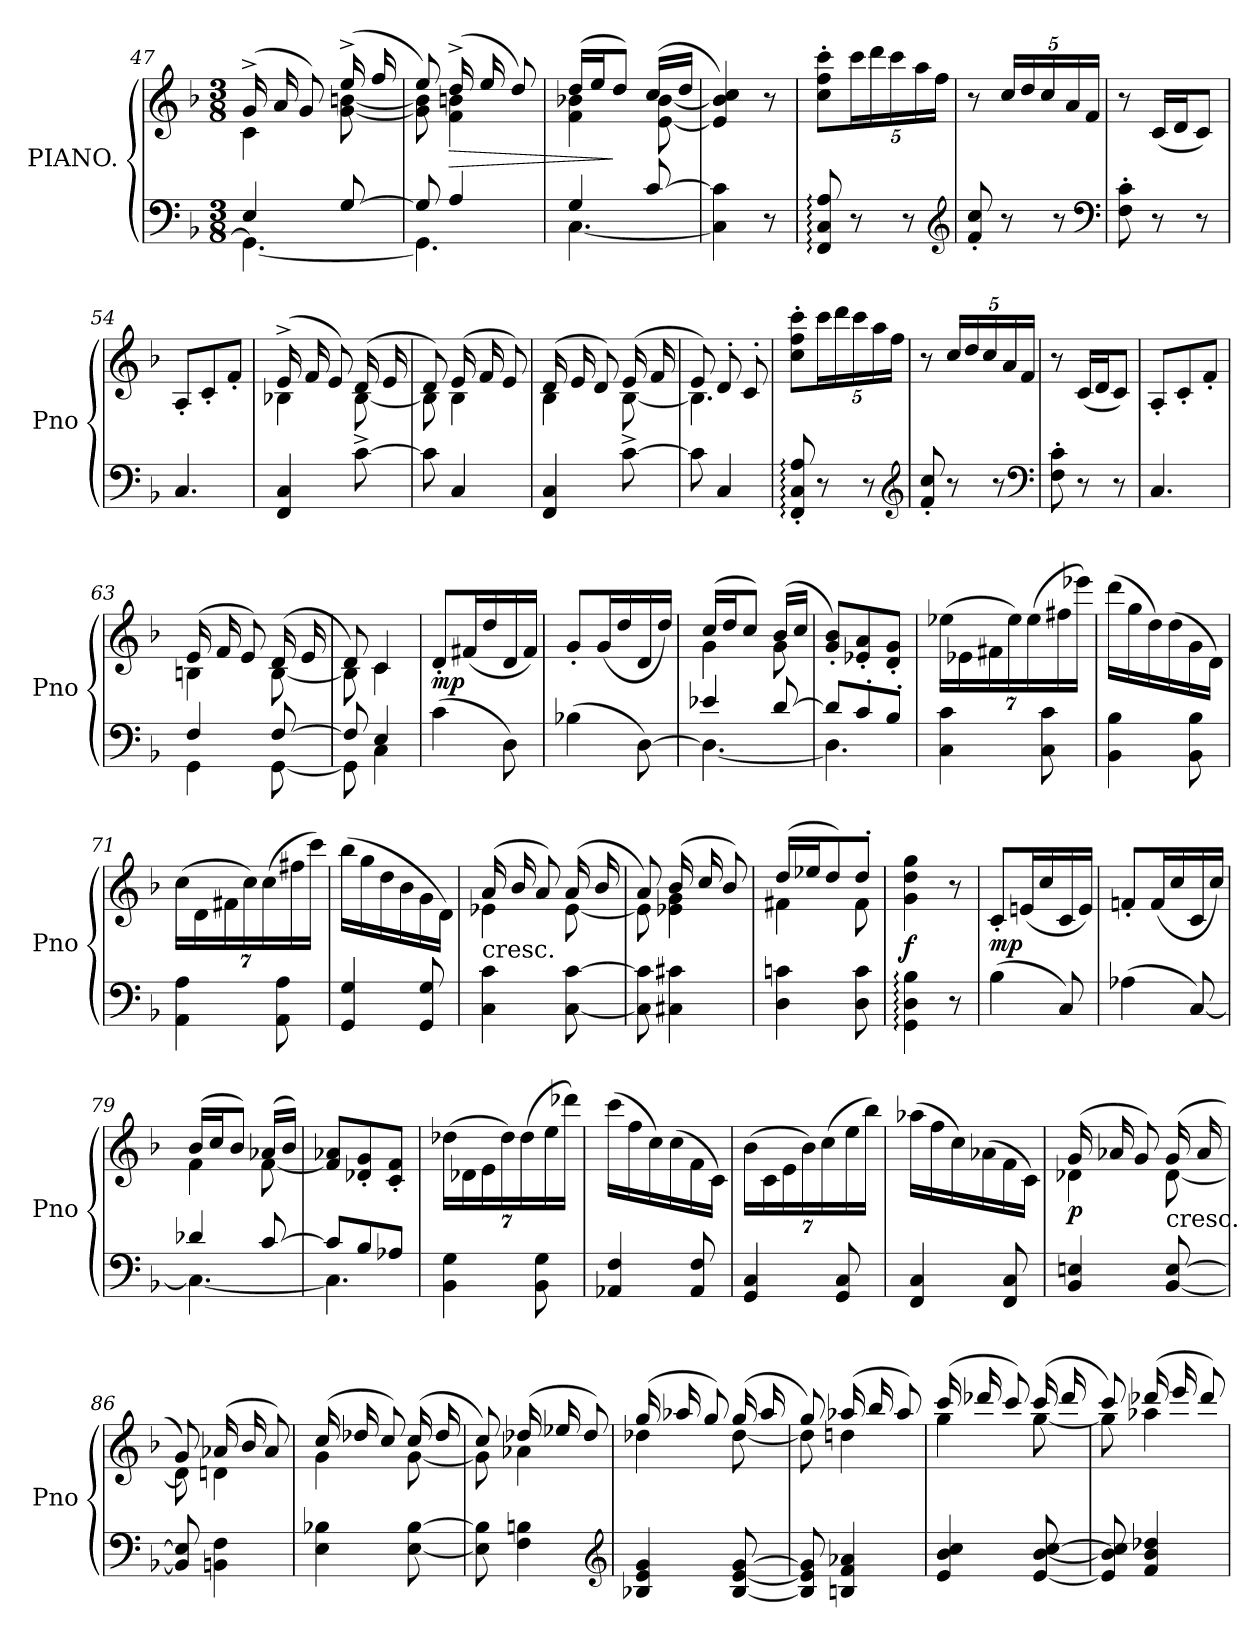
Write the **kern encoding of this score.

**kern	**kern	**dynam
*part1	*part1	*part1
*staff2	*staff1	*staff1/2
*I"PIANO.	*	*
*I'Pno	*	*
*clefF4	*clefG2	*
*k[b-]	*k[b-]	*
*F:	*F:	*
*M3/8	*M3/8	*
=47	=47	=47
*^	*^	*
4E/	4.GG\_	(16g^/	4c\	.
.	.	16a/	.	.
.	.	8g/)	.	.
[8G/	.	(16ee^/	[8g\ [8bn\	.
.	.	16ff/	.	.
=48	=48	=48	=48	=48
8G/]	4.GG\]	8ee/)	8g]\ 8b]\	.
4A/	.	(16dd^/	4f\ 4bn\	>
.	.	16ee/	.	.
.	.	8dd/)	.	.
=49	=49	=49	=49	=49
4G/	[4.C\	(16dd/LL	4f\ 4b-X\	.
.	.	16ee/J	.	.
.	.	8dd/J)	.	]
[8c/	.	(16cc/LL	[8e\ [8b-\	.
.	.	16dd/JJ	.	.
*v	*v	*	*	*
*	*v	*v	*
=50	=50	=50
4C]\ 4c]\	4e]/ 4b-]/ 4cc/)	.
8r	8r	.
=51	=51	=51
8FF:/ 8C:/ 8A:/	8cc'\ 8ff'\ 8ccc'\L	.
8r	20ccc\L	.
.	20ddd\	.
.	20ccc\	.
8r	.	.
.	20aa\	.
.	20ff\JJ	.
*clefG2	*	*
=52	=52	=52
8f'/ 8cc'/	8r	.
8r	20cc/LL	.
.	20dd/	.
.	20cc/	.
8r	.	.
.	20a/	.
.	20f/JJ	.
*clefF4	*	*
=53	=53	=53
8F'\ 8c'\	8r	.
8r	(16c/LL	.
.	16d/J	.
8r	8c/J)	.
=54	=54	=54
4.C/	8A'/L	.
.	8c'/	.
.	8f'/J	.
=55	=55	=55
*	*^	*
4FF/ 4C/	(16e^/	4B-X\	.
.	16f/	.	.
.	8e/)	.	.
[8c^<\	(16d/	[8B-\	.
.	16e/	.	.
=56	=56	=56	=56
8c\]	8d/)	8B-\]	.
4C/	(16e/	4B-\	.
.	16f/	.	.
.	8e/)	.	.
=57	=57	=57	=57
4FF/ 4C/	(16d/	4B-\	.
.	16e/	.	.
.	8d/)	.	.
[8c^<\	(16e/	[8B-\	.
.	16f/	.	.
=58	=58	=58	=58
8c\]	8e/)	4.B-\]	.
4C/	8d'/	.	.
.	8c'/	.	.
*	*v	*v	*
=59	=59	=59
8FF:'/ 8C:'/ 8A:'/	8cc'\ 8ff'\ 8ccc'\L	.
8r	20ccc\L	.
.	20ddd\	.
.	20ccc\	.
8r	.	.
.	20aa\	.
.	20ff\JJ	.
*clefG2	*	*
=60	=60	=60
8f'/ 8cc'/	8r	.
8r	20cc/LL	.
.	20dd/	.
.	20cc/	.
8r	.	.
.	20a/	.
.	20f/JJ	.
*clefF4	*	*
=61	=61	=61
8F'\ 8c'\	8r	.
8r	(16c/LL	.
.	16d/J	.
8r	8c/J)	.
=62	=62	=62
4.C/	8A'/L	.
.	8c'/	.
.	8f'/J	.
=63	=63	=63
*^	*^	*
4F/	4GG\	(16e/	4Bn\	.
.	.	16f/	.	.
.	.	8e/)	.	.
[8F/	[8GG\	(16d/	[8B\	.
.	.	16e/	.	.
=64	=64	=64	=64	=64
8F/]	8GG\]	8d/)	8B\]	.
4E/	4C\	4c/	4c\	.
*v	*v	*	*	*
*	*v	*v	*
=65	=65	=65
(4c\	8d'/L	mp
.	(16f#X/L	.
.	16dd/	.
8D\)	16d/	.
.	16f#/JJ)	.
=66	=66	=66
(4B-X\	8g'/L	.
.	(16g/L	.
.	16dd/	.
[8D\)	16d/	.
.	16dd/JJ)	.
=67	=67	=67
*^	*^	*
4e-X/	4.D\_	(16cc/LL	4g\	.
.	.	16dd/J	.	.
.	.	8cc/J)	.	.
[8d/	.	(16b-/LL	8g\	.
.	.	16cc/JJ	.	.
*	*	*v	*v	*
=68	=68	=68	=68
8d/L]	4.D\]	8g'/ 8b-'/L)	.
8c'/	.	8e-X'/ 8a'/	.
8B-'/J	.	8d'/ 8g'/J	.
*v	*v	*	*
=69	=69	=69
4C\ 4c\	(56%3ee-X\LL	.
.	56%3e-X\	.
.	56%3f#X\	.
.	56%3ee-\)	.
.	(56%3ee-\	.
8C\ 8c\	.	.
.	56%3ff#X\	.
.	56%3eee-X\JJ)	.
=70	=70	=70
4BB-\ 4B-\	(16ddd\LL	.
.	16gg\	.
.	16dd\)	.
.	(16dd\	.
8BB-\ 8B-\	16g\	.
.	16d\JJ)	.
=71	=71	=71
4AA\ 4A\	(56%3cc\LL	.
.	56%3d\	.
.	56%3f#X\	.
.	56%3cc\)	.
.	(56%3cc\	.
8AA\ 8A\	.	.
.	56%3ff#X\	.
.	56%3ccc\JJ)	.
=72	=72	=72
4GG/ 4G/	(16bb-\LL	.
.	16gg\	.
.	16dd\	.
.	16b-\	.
8GG/ 8G/	16g\	.
.	16d\JJ)	.
=73	=73	=73
*	*^	*
!	!LO:TX:c:t=cresc.	!	!
4C\ 4c\	(16a/	4e-X\	.
.	16b-/	.	.
.	8a/)	.	.
[8C\ [8c\	(16a/	[8e-\	.
.	16b-/	.	.
=74	=74	=74	=74
8C]\ 8c]\	8a/)	8e-\]	.
4C#X\ 4c#X\	(16b-/	4e-X\ 4g\	.
.	16cc/	.	.
.	8b-/)	.	.
=75	=75	=75	=75
4D\ 4cn\	(16dd/LL	4f#X\	.
.	16ee-X/J	.	.
.	8dd/)	.	.
8D\ 8c\	8dd'/J	8f#\	.
*	*v	*v	*
=76	=76	=76
4GG:\ 4D:\ 4B-:\	4g\ 4dd\ 4gg\	f
8r	8r	.
=77	=77	=77
(4B-\	8c'/L	mp
.	(16en/L	.
.	16cc/	.
8C/)	16c/	.
.	16e/JJ)	.
=78	=78	=78
(4A-X\	8fn'/L	.
.	(16f/L	.
.	16cc/	.
[8C/)	16c/	.
.	16cc/JJ)	.
=79	=79	=79
*^	*^	*
4d-X/	4.C\_	(16b-/LL	4f\	.
.	.	16cc/J	.	.
.	.	8b-/J)	.	.
[8c/	.	(16a-X/LL	[8f\	.
.	.	16b-/JJ)	.	.
*	*	*v	*v	*
=80	=80	=80	=80
8c/L]	4.C\]	8f]/ 8a-X/L	.
8B-/	.	8d-X'/ 8g'/	.
8A-X/J	.	8c'/ 8f'/J	.
*v	*v	*	*
=81	=81	=81
4BB-\ 4G\	(56%3dd-X\LL	.
.	56%3d-X\	.
.	56%3e\	.
.	56%3dd-\)	.
.	(56%3dd-\	.
8BB-\ 8G\	.	.
.	56%3ee\	.
.	56%3ddd-X\JJ)	.
=82	=82	=82
4AA-X/ 4F/	(16ccc\LL	.
.	16ff\	.
.	16cc\)	.
.	(16cc\	.
8AA-/ 8F/	16f\	.
.	16c\JJ)	.
=83	=83	=83
4GG/ 4C/	(56%3b-\LL	.
.	56%3c\	.
.	56%3e\	.
.	56%3b-\)	.
.	(56%3cc\	.
8GG/ 8C/	.	.
.	56%3ee\	.
.	56%3bb-\JJ)	.
=84	=84	=84
4FF/ 4C/	(16aa-X\LL	.
.	16ff\	.
.	16cc\)	.
.	(16a-X\	.
8FF/ 8C/	16f\	.
.	16c\JJ)	.
=85	=85	=85
*	*^	*
4BB-/ 4En/	(16g/	4d-X\	p
.	16a-X/	.	.
.	8g/)	.	.
!	!LO:TX:c:t=cresc.	!	!
[8BB-/ [8E/	(16g/	[8d-\	.
.	16a-/	.	.
=86	=86	=86	=86
8BB-]/ 8E]/	8g/)	8d-\]	.
4BBn\ 4F\	(16a-X/	4dn\	.
.	16b-/	.	.
.	8a-/)	.	.
=87	=87	=87	=87
4E\ 4B-X\	(16cc/	4g\	.
.	16dd-X/	.	.
.	8cc/)	.	.
[8E\ [8B-\	(16cc/	[8g\	.
.	16dd-/	.	.
=88	=88	=88	=88
8E]\ 8B-]\	8cc/)	8g\]	.
4F\ 4Bn\	(16dd-X/	4a-X\	.
.	16ee-X/	.	.
.	8dd-/)	.	.
*clefG2	*	*	*
=89	=89	=89	=89
4B-X/ 4e/ 4g/	(16gg/	4dd-X\	.
.	16aa-X/	.	.
.	8gg/)	.	.
[8B-/ [8e/ [8g/	(16gg/	[8dd-\	.
.	16aa-/	.	.
=90	=90	=90	=90
8B-]/ 8e]/ 8g]/	8gg/)	8dd-\]	.
4Bn/ 4f/ 4a-X/	(16aa-X/	4ddn\	.
.	16bb-/	.	.
.	8aa-/)	.	.
=91	=91	=91	=91
4e/ 4b-/ 4cc/	(16ccc/	4gg\	.
.	16ddd-X/	.	.
.	8ccc/)	.	.
[8e/ [8b-/ [8cc/	(16ccc/	[8gg\	.
.	16ddd-/	.	.
=92	=92	=92	=92
8e]/ 8b-]/ 8cc]/	8ccc/)	8gg\]	.
4f/ 4b-/ 4dd-X/	(16ddd-X/	4aa-X\	.
.	16eee/	.	.
.	8ddd-/)	.	.
*	*v	*v	*
=	=	=
*-	*-	*-
